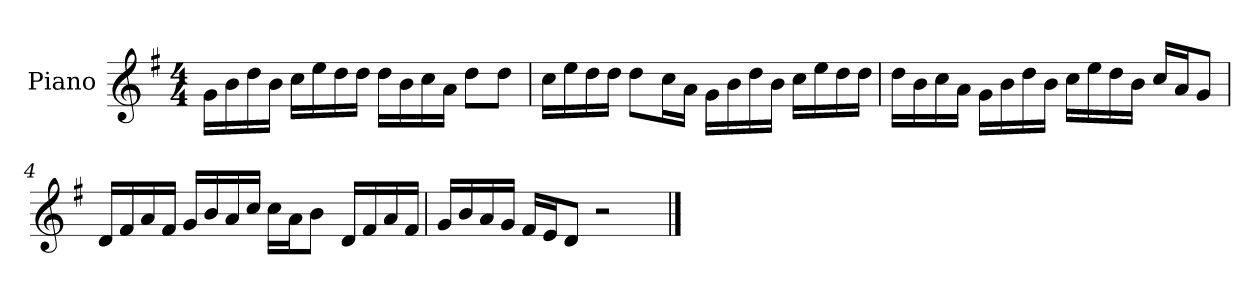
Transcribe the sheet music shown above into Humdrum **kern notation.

**kern
*part1
*staff1
*I"Piano
*I'P-no
*clefG2
*k[f#]
*M4/4
*MM90
=1
16g\LL
16b\
16dd\
16b\JJ
16cc\LL
16ee\
16dd\
16dd\JJ
16dd\LL
16b\
16cc\
16a\JJ
8dd\L
8dd\J
=2
16cc\LL
16ee\
16dd\
16dd\JJ
8dd\L
16cc\L
16a\JJ
16g\LL
16b\
16dd\
16b\JJ
16cc\LL
16ee\
16dd\
16dd\JJ
=3
16dd\LL
16b\
16cc\
16a\JJ
16g\LL
16b\
16dd\
16b\JJ
16cc\LL
16ee\
16dd\
16b\JJ
16cc/LL
16a/J
8g/J
!!LO:LB:g=z
=4
16d/LL
16f#/
16a/
16f#/JJ
16g/LL
16b/
16a/
16cc/JJ
16cc\LL
16a\J
8b\J
16d/LL
16f#/
16a/
16f#/JJ
=5
16g/LL
16b/
16a/
16g/JJ
16f#/LL
16e/J
8d/J
2r
==
*-
